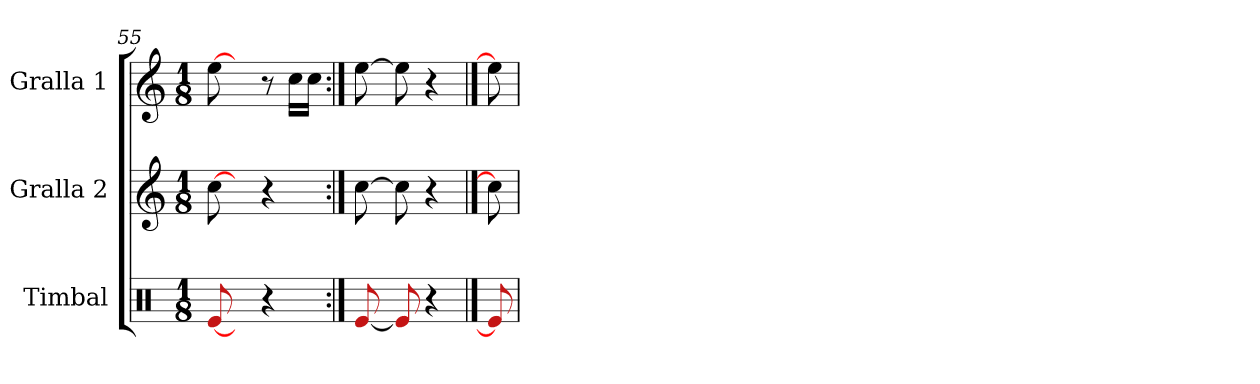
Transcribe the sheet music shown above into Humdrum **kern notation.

**kern	**kern	**kern
*part3	*part2	*part1
*staff3	*staff2	*staff1
*I"Timbal	*I"Gralla 2	*I"Gralla 1
*I'Pno	*I'Pno	*I'Pno
*clefX	*clefG2	*clefG2
*k[]	*k[]	*k[]
*M1/8	*M1/8	*M1/8
=55	=55	=55
[8e/	[8cc\	[8ee\
8ryy	8ryy	8ryy
4r	4r	8r
.	.	16cc\LL
.	.	16cc\JJ
=56:|!	=56:|!	=56:|!
[8e/	[8cc\	[8ee\
8e/]	8cc\]	8ee\]
4r	4r	4r
==57	==57	==57
8e/]	8cc\]	8ee\]
=	=	=
*-	*-	*-
